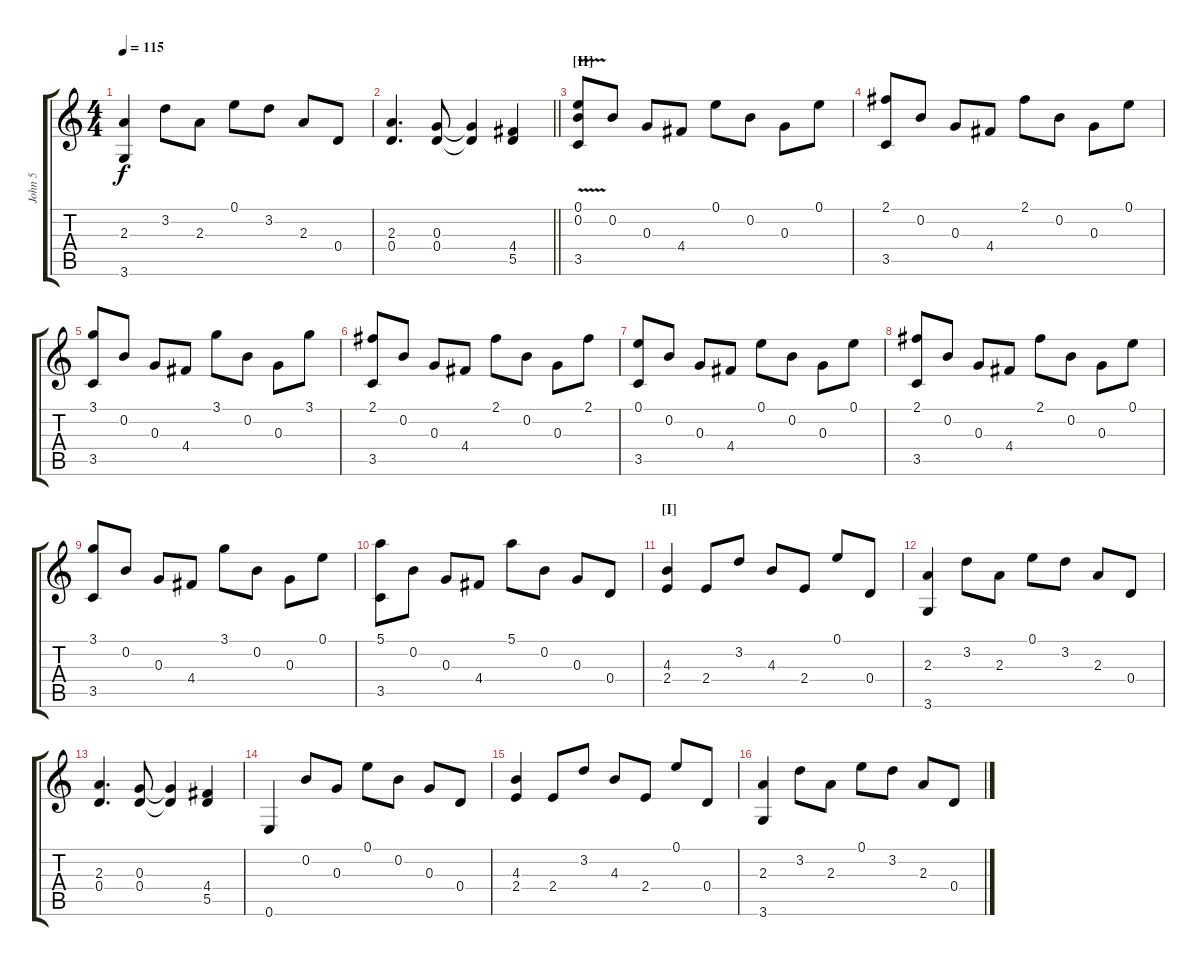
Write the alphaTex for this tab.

\track ("John 5" "John 5") {instrument acousticguitarnylon}
\staff {score tabs}
\tuning (E4 B3 G3 D3 A2 E2) {hide}
\ts (4 4)
\tempo 115
\clef g2
\ks c
(2.3 3.6).4{dy f} 3.2.8 2.3.8 0.1.8 3.2.8 2.3.8 0.4.8 |
\barLineRight lightlight
(2.3 0.4).4{d} (0.3 0.4).8 (0.3{t} 0.4{t}).4 (4.4 5.5).4 |
\section ("" "[H]")
(0.1{v} 0.2{v} 3.5{v}).8 0.2.8 0.3.8 4.4.8 0.1.8 0.2.8 0.3.8 0.1.8 |
(2.1 3.5).8 0.2.8 0.3.8 4.4.8 2.1.8 0.2.8 0.3.8 0.1.8 |
(3.1 3.5).8 0.2.8 0.3.8 4.4.8 3.1.8 0.2.8 0.3.8 3.1.8 |
(2.1 3.5).8 0.2.8 0.3.8 4.4.8 2.1.8 0.2.8 0.3.8 2.1.8 |
(0.1 3.5).8 0.2.8 0.3.8 4.4.8 0.1.8 0.2.8 0.3.8 0.1.8 |
(2.1 3.5).8 0.2.8 0.3.8 4.4.8 2.1.8 0.2.8 0.3.8 0.1.8 |
(3.1 3.5).8 0.2.8 0.3.8 4.4.8 3.1.8 0.2.8 0.3.8 0.1.8 |
(5.1 3.5).8 0.2.8 0.3.8 4.4.8 5.1.8 0.2.8 0.3.8 0.4.8 |
\section ("" "[I]")
(4.3 2.4).4 2.4.8 3.2.8 4.3.8 2.4.8 0.1.8 0.4.8 |
(2.3 3.6).4 3.2.8 2.3.8 0.1.8 3.2.8 2.3.8 0.4.8 |
(2.3 0.4).4{d} (0.3 0.4).8 (0.3{t} 0.4{t}).4 (4.4 5.5).4 |
0.6.4 0.2.8 0.3.8 0.1.8 0.2.8 0.3.8 0.4.8 |
(4.3 2.4).4 2.4.8 3.2.8 4.3.8 2.4.8 0.1.8 0.4.8 |
(2.3 3.6).4 3.2.8 2.3.8 0.1.8 3.2.8 2.3.8 0.4.8
